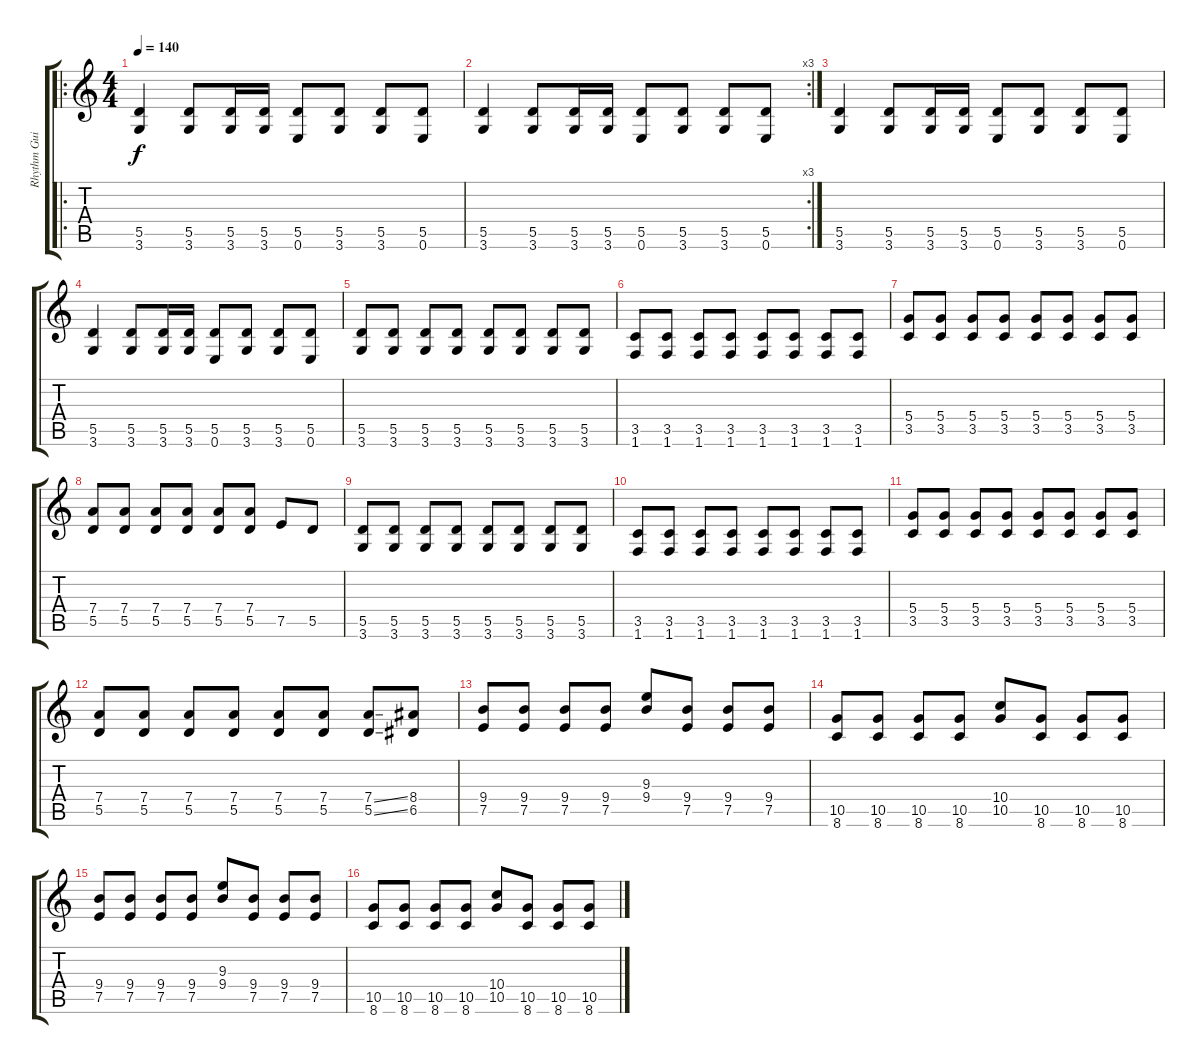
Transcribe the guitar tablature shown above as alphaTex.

\track ("Rhythm Guitar" "Rhythm Gui") {instrument overdrivenguitar}
\staff {score tabs}
\tuning (E4 B3 G3 D3 A2 E2) {hide}
\ro
\ts (4 4)
\tempo 140
\clef g2
\ks c
(5.5 3.6).4{dy f instrument overdrivenguitar} (5.5 3.6).8 (5.5 3.6).16 (5.5 3.6).16 (5.5 0.6).8 (5.5 3.6).8 (5.5 3.6).8 (5.5 0.6).8 |
\rc 3
(5.5 3.6).4 (5.5 3.6).8 (5.5 3.6).16 (5.5 3.6).16 (5.5 0.6).8 (5.5 3.6).8 (5.5 3.6).8 (5.5 0.6).8 |
(5.5 3.6).4 (5.5 3.6).8 (5.5 3.6).16 (5.5 3.6).16 (5.5 0.6).8 (5.5 3.6).8 (5.5 3.6).8 (5.5 0.6).8 |
(5.5 3.6).4 (5.5 3.6).8 (5.5 3.6).16 (5.5 3.6).16 (5.5 0.6).8 (5.5 3.6).8 (5.5 3.6).8 (5.5 0.6).8 |
(5.5 3.6).8 (5.5 3.6).8 (5.5 3.6).8 (5.5 3.6).8 (5.5 3.6).8 (5.5 3.6).8 (5.5 3.6).8 (5.5 3.6).8 |
(3.5 1.6).8 (3.5 1.6).8 (3.5 1.6).8 (3.5 1.6).8 (3.5 1.6).8 (3.5 1.6).8 (3.5 1.6).8 (3.5 1.6).8 |
(5.4 3.5).8 (5.4 3.5).8 (5.4 3.5).8 (5.4 3.5).8 (5.4 3.5).8 (5.4 3.5).8 (5.4 3.5).8 (5.4 3.5).8 |
(7.4 5.5).8 (7.4 5.5).8 (7.4 5.5).8 (7.4 5.5).8 (7.4 5.5).8 (7.4 5.5).8 7.5.8 5.5.8 |
(5.5 3.6).8 (5.5 3.6).8 (5.5 3.6).8 (5.5 3.6).8 (5.5 3.6).8 (5.5 3.6).8 (5.5 3.6).8 (5.5 3.6).8 |
(3.5 1.6).8 (3.5 1.6).8 (3.5 1.6).8 (3.5 1.6).8 (3.5 1.6).8 (3.5 1.6).8 (3.5 1.6).8 (3.5 1.6).8 |
(5.4 3.5).8 (5.4 3.5).8 (5.4 3.5).8 (5.4 3.5).8 (5.4 3.5).8 (5.4 3.5).8 (5.4 3.5).8 (5.4 3.5).8 |
(7.4 5.5).8 (7.4 5.5).8 (7.4 5.5).8 (7.4 5.5).8 (7.4 5.5).8 (7.4 5.5).8 (7.4{ss} 5.5{ss}).8 (8.4 6.5).8 |
(9.4 7.5).8 (9.4 7.5).8 (9.4 7.5).8 (9.4 7.5).8 (9.3 9.4).8 (9.4 7.5).8 (9.4 7.5).8 (9.4 7.5).8 |
(10.5 8.6).8 (10.5 8.6).8 (10.5 8.6).8 (10.5 8.6).8 (10.4 10.5).8 (10.5 8.6).8 (10.5 8.6).8 (10.5 8.6).8 |
(9.4 7.5).8 (9.4 7.5).8 (9.4 7.5).8 (9.4 7.5).8 (9.3 9.4).8 (9.4 7.5).8 (9.4 7.5).8 (9.4 7.5).8 |
(10.5 8.6).8 (10.5 8.6).8 (10.5 8.6).8 (10.5 8.6).8 (10.4 10.5).8 (10.5 8.6).8 (10.5 8.6).8 (10.5 8.6).8
